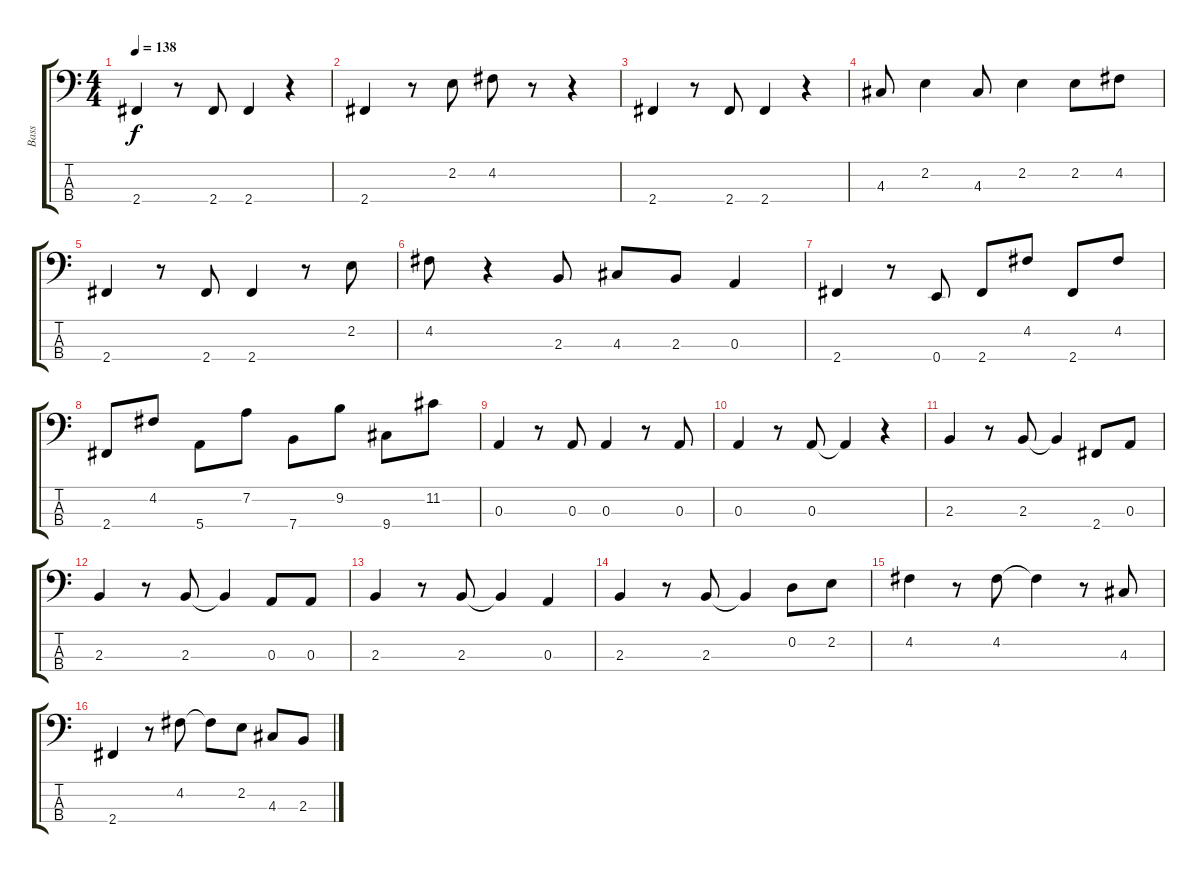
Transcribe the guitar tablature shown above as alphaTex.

\track ("Bass" "Bass") {instrument electricbassfinger}
\staff {score tabs}
\tuning (G2 D2 A1 E1) {hide}
\ts (4 4)
\tempo 138
\clef f4
\ks c
2.4.4{dy f instrument electricbassfinger} r.8 2.4.8 2.4.4 r.4 |
2.4.4 r.8 2.2.8 4.2.8 r.8 r.4 |
2.4.4 r.8 2.4.8 2.4.4 r.4 |
4.3.8 2.2.4 4.3.8 2.2.4 2.2.8 4.2.8 |
2.4.4 r.8 2.4.8 2.4.4 r.8 2.2.8 |
4.2.8 r.4 2.3.8 4.3.8 2.3.8 0.3.4 |
2.4.4 r.8 0.4.8 2.4.8 4.2.8 2.4.8 4.2.8 |
2.4.8 4.2.8 5.4.8 7.2.8 7.4.8 9.2.8 9.4.8 11.2.8 |
0.3.4 r.8 0.3.8 0.3.4 r.8 0.3.8 |
0.3.4 r.8 0.3.8 0.3{t}.4 r.4 |
2.3.4 r.8 2.3.8 2.3{t}.4 2.4.8 0.3.8 |
2.3.4 r.8 2.3.8 2.3{t}.4 0.3.8 0.3.8 |
2.3.4 r.8 2.3.8 2.3{t}.4 0.3.4 |
2.3.4 r.8 2.3.8 2.3{t}.4 0.2.8 2.2.8 |
4.2.4 r.8 4.2.8 4.2{t}.4 r.8 4.3.8 |
2.4.4 r.8 4.2.8 4.2{t}.8 2.2.8 4.3.8 2.3.8
